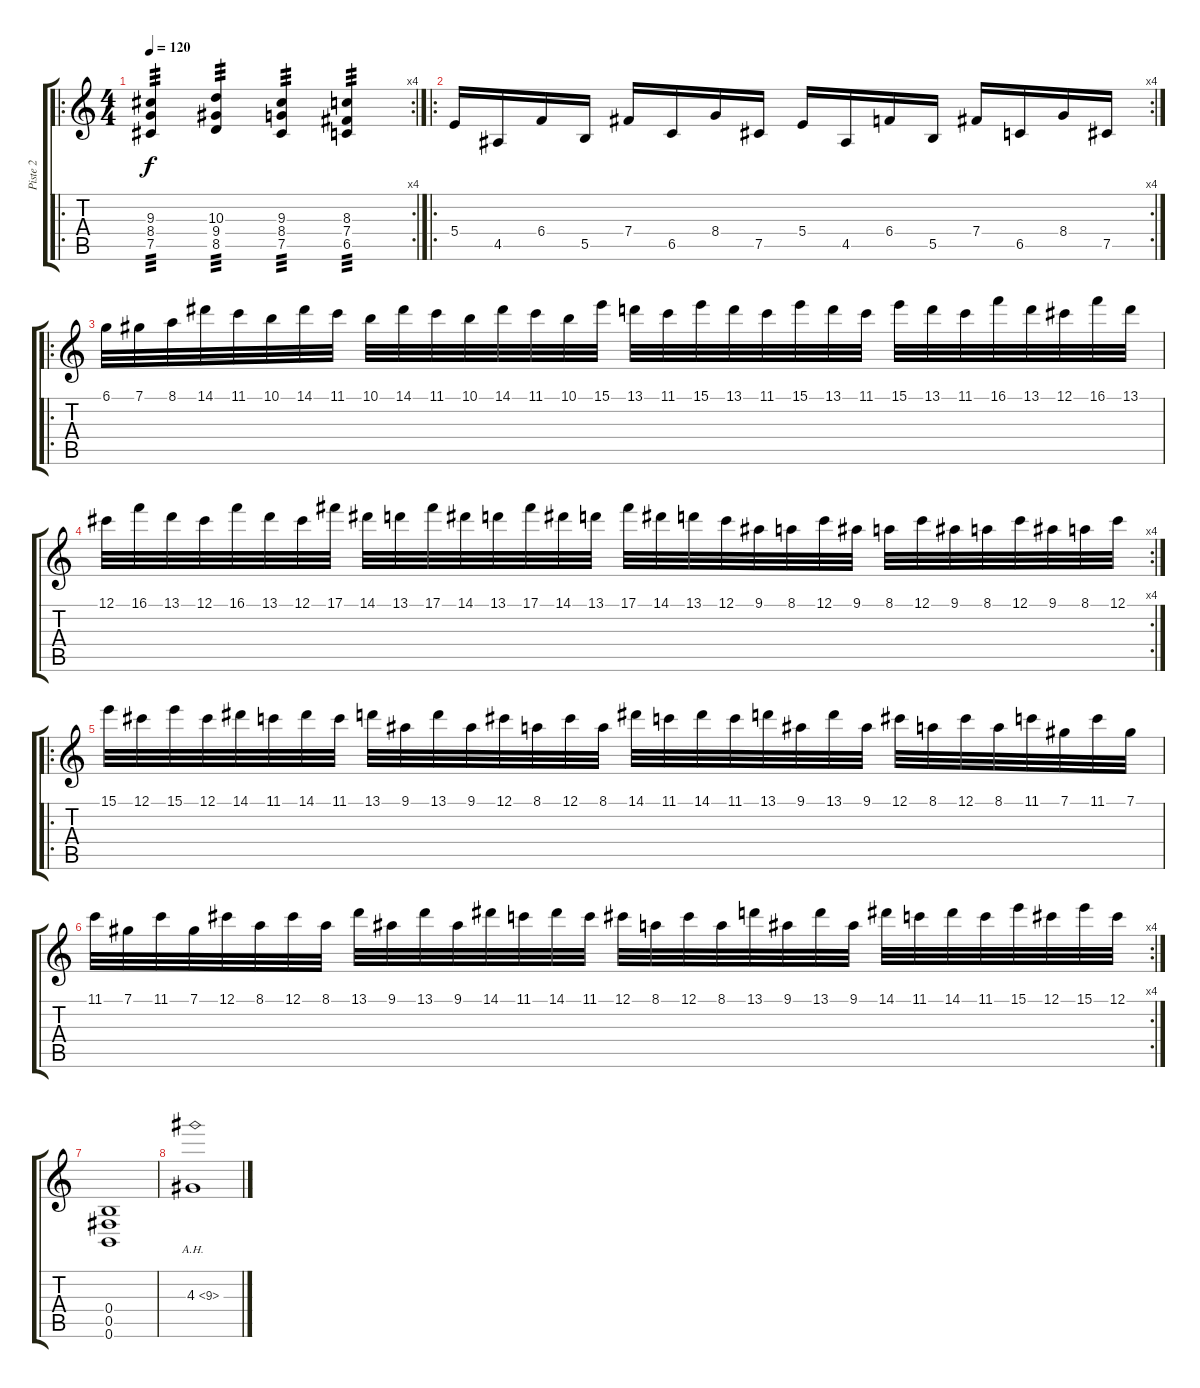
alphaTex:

\track ("Piste 2" "Piste 2") {instrument distortionguitar}
\staff {score tabs}
\tuning (Db4 Ab3 E3 B2 Gb2 B1) {hide}
\ro
\rc 4
\ts (4 4)
\tempo 120
\clef g2
\ks c
(9.3 8.4 7.5).4{tp 3 dy f} (10.3 9.4 8.5).4{tp 3} (9.3 8.4 7.5).4{tp 3} (8.3 7.4 6.5).4{tp 3} |
\ro
\rc 4
5.4.16 4.5.16 6.4.16 5.5.16 7.4.16 6.5.16 8.4.16 7.5.16 5.4.16 4.5.16 6.4.16 5.5.16 7.4.16 6.5.16 8.4.16 7.5.16 |
\ro
6.1.32 7.1.32 8.1.32 14.1.32 11.1.32 10.1.32 14.1.32 11.1.32 10.1.32 14.1.32 11.1.32 10.1.32 14.1.32 11.1.32 10.1.32 15.1.32 13.1.32 11.1.32 15.1.32 13.1.32 11.1.32 15.1.32 13.1.32 11.1.32 15.1.32 13.1.32 11.1.32 16.1.32 13.1.32 12.1.32 16.1.32 13.1.32 |
\rc 4
12.1.32 16.1.32 13.1.32 12.1.32 16.1.32 13.1.32 12.1.32 17.1.32 14.1.32 13.1.32 17.1.32 14.1.32 13.1.32 17.1.32 14.1.32 13.1.32 17.1.32 14.1.32 13.1.32 12.1.32 9.1.32 8.1.32 12.1.32 9.1.32 8.1.32 12.1.32 9.1.32 8.1.32 12.1.32 9.1.32 8.1.32 12.1.32 |
\ro
15.1.32 12.1.32 15.1.32 12.1.32 14.1.32 11.1.32 14.1.32 11.1.32 13.1.32 9.1.32 13.1.32 9.1.32 12.1.32 8.1.32 12.1.32 8.1.32 14.1.32 11.1.32 14.1.32 11.1.32 13.1.32 9.1.32 13.1.32 9.1.32 12.1.32 8.1.32 12.1.32 8.1.32 11.1.32 7.1.32 11.1.32 7.1.32 |
\rc 4
11.1.32 7.1.32 11.1.32 7.1.32 12.1.32 8.1.32 12.1.32 8.1.32 13.1.32 9.1.32 13.1.32 9.1.32 14.1.32 11.1.32 14.1.32 11.1.32 12.1.32 8.1.32 12.1.32 8.1.32 13.1.32 9.1.32 13.1.32 9.1.32 14.1.32 11.1.32 14.1.32 11.1.32 15.1.32 12.1.32 15.1.32 12.1.32 |
(0.4 0.5 0.6).1 |
4.3{ah 5}.1
